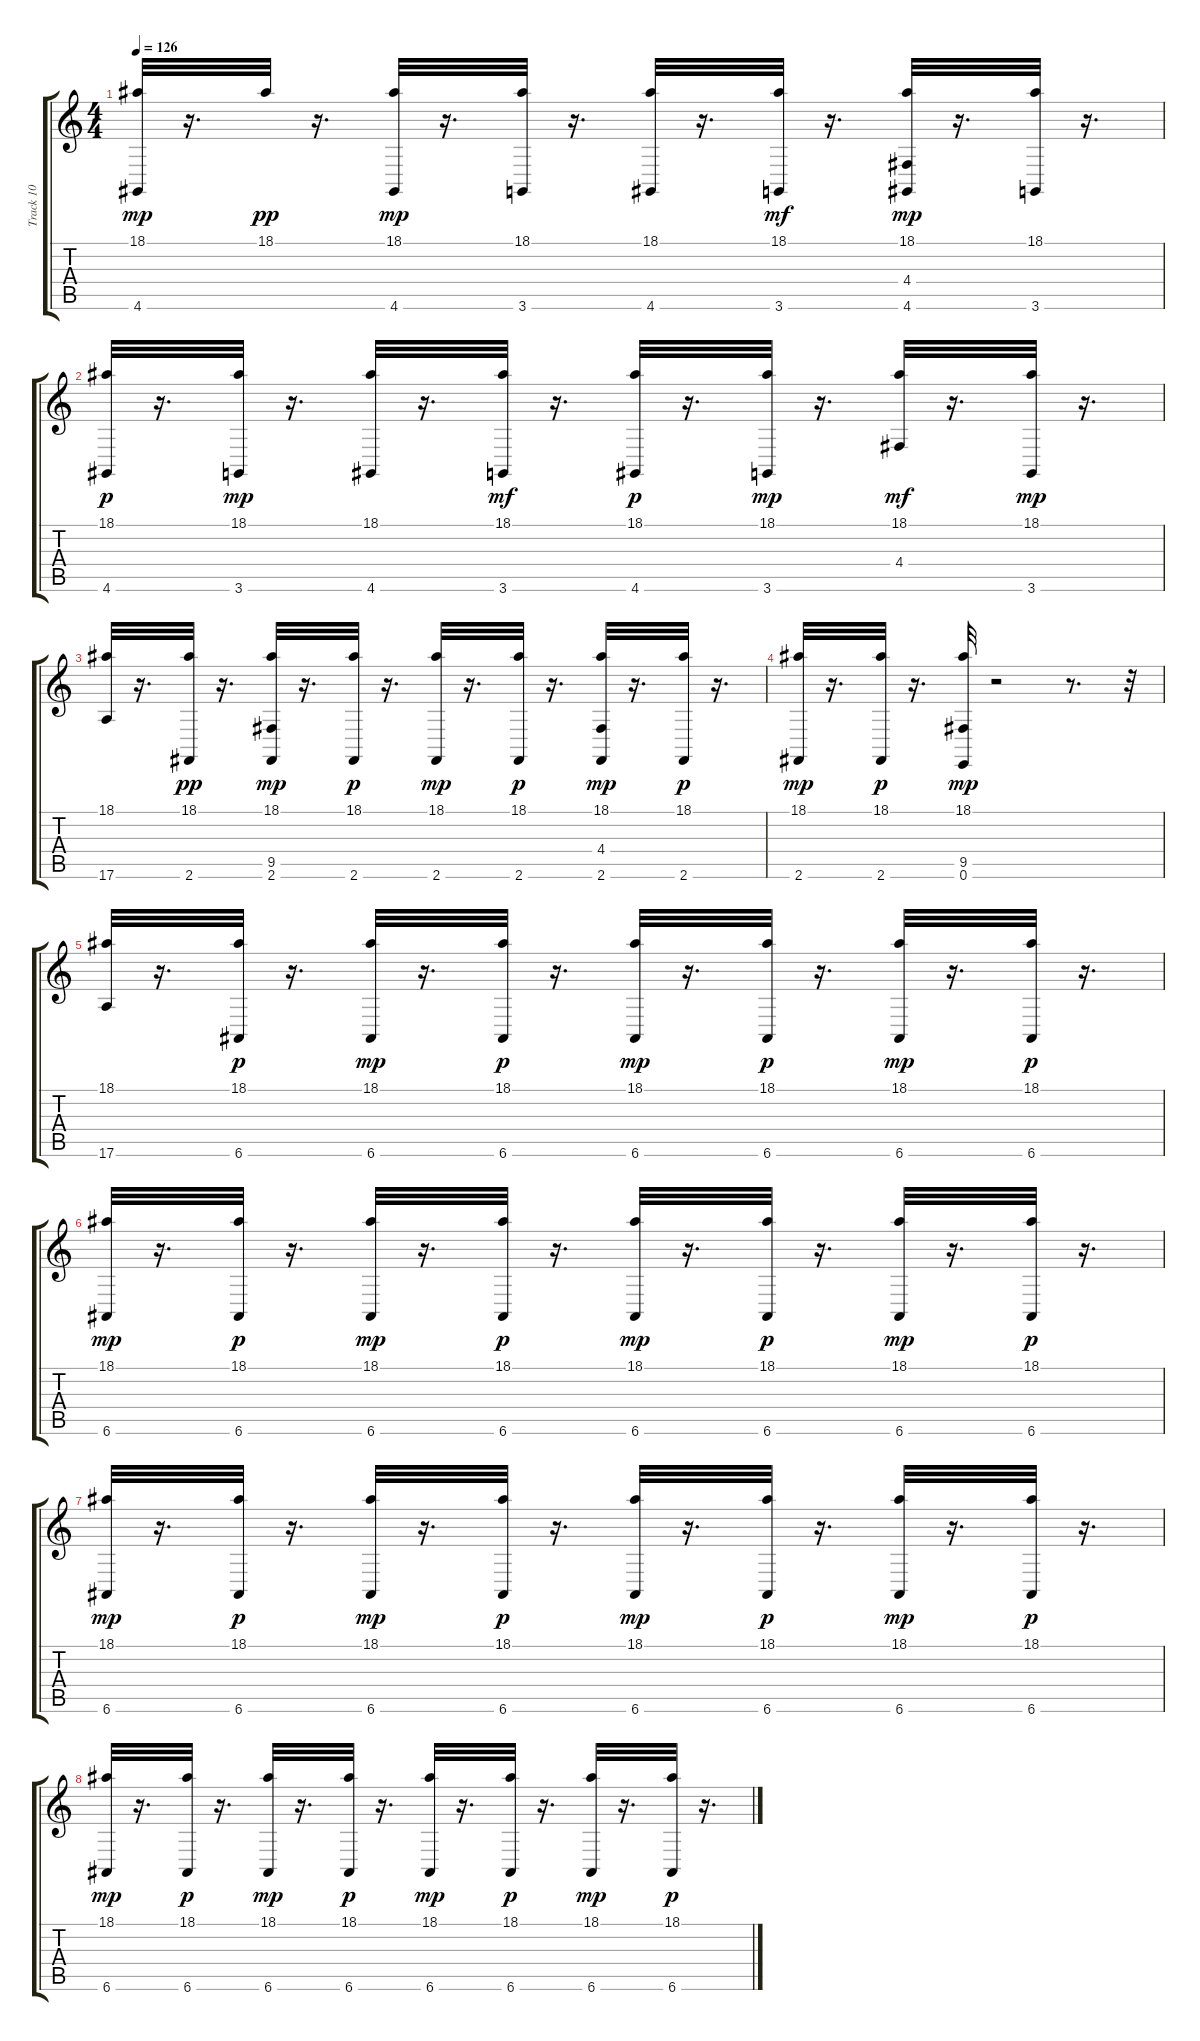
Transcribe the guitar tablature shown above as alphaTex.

\track ("Track 10" "Track 10") {instrument acousticgrandpiano}
\staff {score tabs}
\tuning (E4 B3 G3 D3 A2 E2) {hide}
\ts (4 4)
\tempo 126
\clef g2
\ks c
(18.1 4.6).32{dy mp} r.16{d} 18.1.32{dy pp} r.16{d} (18.1 4.6).32{dy mp} r.16{d} (18.1 3.6).32 r.16{d} (18.1 4.6).32 r.16{d} (18.1 3.6).32{dy mf} r.16{d} (18.1 4.4 4.6).32{dy mp} r.16{d} (18.1 3.6).32 r.16{d} |
(18.1 4.6).32{dy p} r.16{d} (18.1 3.6).32{dy mp} r.16{d} (18.1 4.6).32 r.16{d} (18.1 3.6).32{dy mf} r.16{d} (18.1 4.6).32{dy p} r.16{d} (18.1 3.6).32{dy mp} r.16{d} (18.1 4.4).32{dy mf} r.16{d} (18.1 3.6).32{dy mp} r.16{d} |
(18.1 17.6).32 r.16{d} (18.1 2.6).32{dy pp} r.16{d} (18.1 9.5 2.6).32{dy mp} r.16{d} (18.1 2.6).32{dy p} r.16{d} (18.1 2.6).32{dy mp} r.16{d} (18.1 2.6).32{dy p} r.16{d} (18.1 4.4 2.6).32{dy mp} r.16{d} (18.1 2.6).32{dy p} r.16{d} |
(18.1 2.6).32{dy mp} r.16{d} (18.1 2.6).32{dy p} r.16{d} (18.1 9.5 0.6).32{dy mp} r.2 r.8{d} r.32 |
(18.1 17.6).32 r.16{d} (18.1 6.6).32{dy p} r.16{d} (18.1 6.6).32{dy mp} r.16{d} (18.1 6.6).32{dy p} r.16{d} (18.1 6.6).32{dy mp} r.16{d} (18.1 6.6).32{dy p} r.16{d} (18.1 6.6).32{dy mp} r.16{d} (18.1 6.6).32{dy p} r.16{d} |
(18.1 6.6).32{dy mp} r.16{d} (18.1 6.6).32{dy p} r.16{d} (18.1 6.6).32{dy mp} r.16{d} (18.1 6.6).32{dy p} r.16{d} (18.1 6.6).32{dy mp} r.16{d} (18.1 6.6).32{dy p} r.16{d} (18.1 6.6).32{dy mp} r.16{d} (18.1 6.6).32{dy p} r.16{d} |
(18.1 6.6).32{dy mp} r.16{d} (18.1 6.6).32{dy p} r.16{d} (18.1 6.6).32{dy mp} r.16{d} (18.1 6.6).32{dy p} r.16{d} (18.1 6.6).32{dy mp} r.16{d} (18.1 6.6).32{dy p} r.16{d} (18.1 6.6).32{dy mp} r.16{d} (18.1 6.6).32{dy p} r.16{d} |
(18.1 6.6).32{dy mp} r.16{d} (18.1 6.6).32{dy p} r.16{d} (18.1 6.6).32{dy mp} r.16{d} (18.1 6.6).32{dy p} r.16{d} (18.1 6.6).32{dy mp} r.16{d} (18.1 6.6).32{dy p} r.16{d} (18.1 6.6).32{dy mp} r.16{d} (18.1 6.6).32{dy p} r.16{d}
